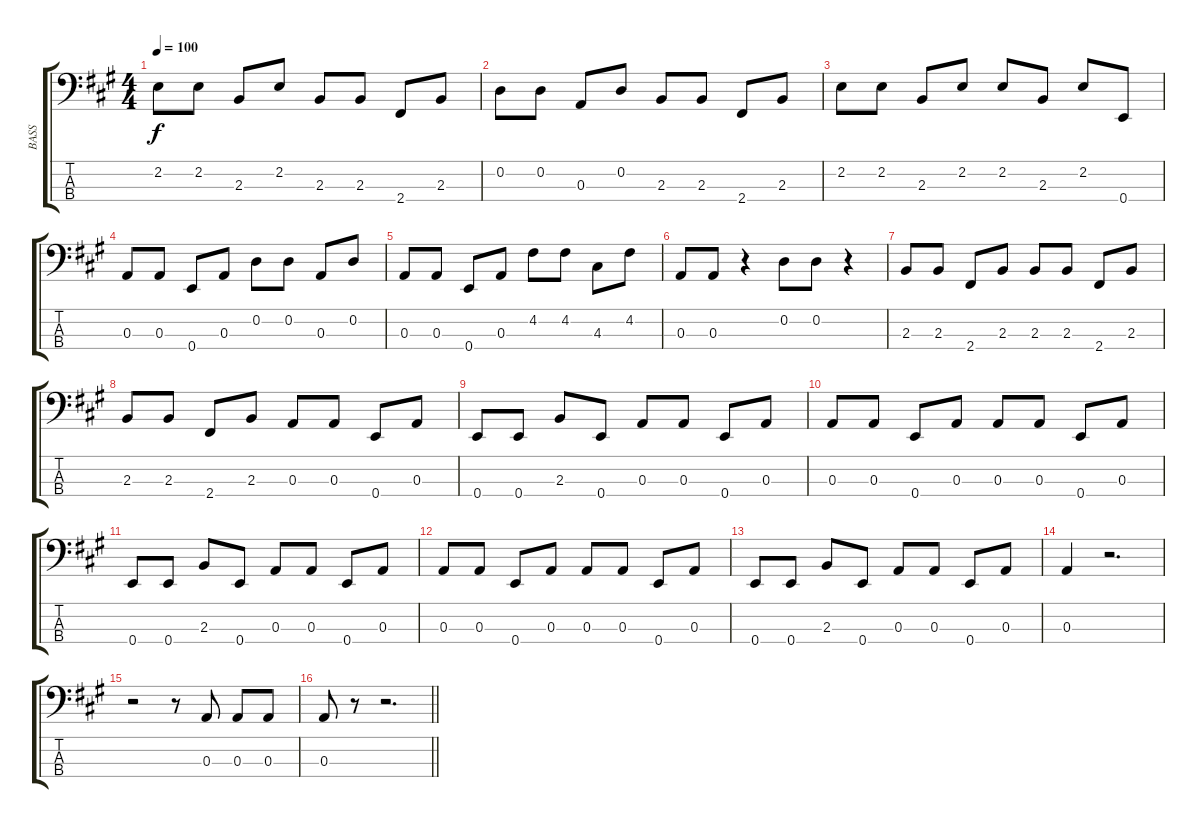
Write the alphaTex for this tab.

\track ("BASS" "BASS") {instrument electricbassfinger}
\staff {score tabs}
\tuning (G2 D2 A1 E1) {hide}
\ts (4 4)
\tempo 100
\clef f4
\ks a
2.2.8{dy f} 2.2.8 2.3.8 2.2.8 2.3.8 2.3.8 2.4.8 2.3.8 |
0.2.8 0.2.8 0.3.8 0.2.8 2.3.8 2.3.8 2.4.8 2.3.8 |
2.2.8 2.2.8 2.3.8 2.2.8 2.2.8 2.3.8 2.2.8 0.4.8 |
0.3.8 0.3.8 0.4.8 0.3.8 0.2.8 0.2.8 0.3.8 0.2.8 |
0.3.8 0.3.8 0.4.8 0.3.8 4.2.8 4.2.8 4.3.8 4.2.8 |
0.3.8 0.3.8 r.4 0.2.8 0.2.8 r.4 |
2.3.8 2.3.8 2.4.8 2.3.8 2.3.8 2.3.8 2.4.8 2.3.8 |
2.3.8 2.3.8 2.4.8 2.3.8 0.3.8 0.3.8 0.4.8 0.3.8 |
0.4.8 0.4.8 2.3.8 0.4.8 0.3.8 0.3.8 0.4.8 0.3.8 |
0.3.8 0.3.8 0.4.8 0.3.8 0.3.8 0.3.8 0.4.8 0.3.8 |
0.4.8 0.4.8 2.3.8 0.4.8 0.3.8 0.3.8 0.4.8 0.3.8 |
0.3.8 0.3.8 0.4.8 0.3.8 0.3.8 0.3.8 0.4.8 0.3.8 |
0.4.8 0.4.8 2.3.8 0.4.8 0.3.8 0.3.8 0.4.8 0.3.8 |
0.3.4 r.2{d} |
r.2 r.8 0.3.8 0.3.8 0.3.8 |
\barLineRight lightlight
0.3.8 r.8 r.2{d}
